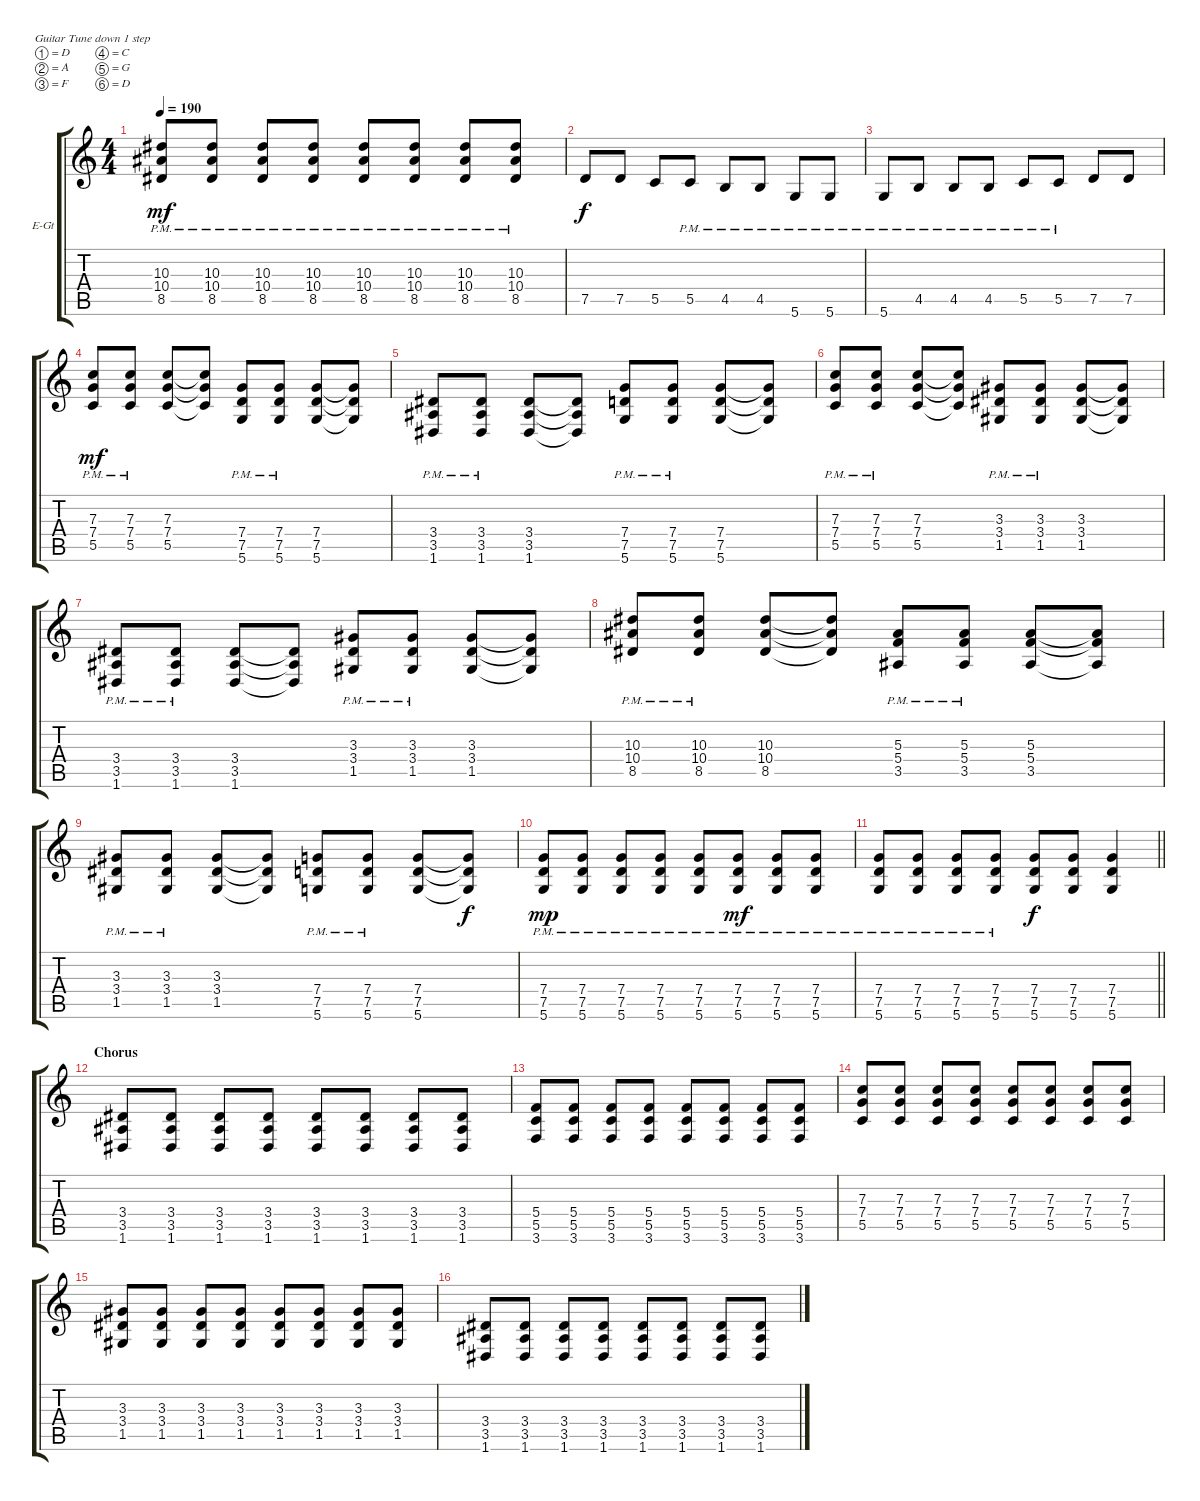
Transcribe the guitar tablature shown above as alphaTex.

\bracketExtendMode groupsimilarinstruments
\firstSystemTrackNameOrientation horizontal
\otherSystemsTrackNameOrientation horizontal
\track ("Guitar Solo A" "E-Gt") {instrument overdrivenguitar}
\staff {score tabs}
\tuning (D4 A3 F3 C3 G2 D2)
\ts (4 4)
\tempo 190
\clef g2
\ks c
(10.3{pm} 10.4{pm} 8.5{pm}).8{dy mf} (10.3{pm} 10.4{pm} 8.5{pm}).8 (10.3{pm} 10.4{pm} 8.5{pm}).8 (10.3{pm} 10.4{pm} 8.5{pm}).8 (10.3{pm} 10.4{pm} 8.5{pm}).8 (10.3{pm} 10.4{pm} 8.5{pm}).8 (10.3{pm} 10.4{pm} 8.5{pm}).8 (10.3{pm} 10.4{pm} 8.5{pm}).8 |
7.5.8{dy f} 7.5.8 5.5.8 5.5{pm}.8 4.5{pm}.8 4.5{pm}.8 5.6{pm}.8 5.6{pm}.8 |
5.6{pm}.8 4.5{pm}.8 4.5{pm}.8 4.5{pm}.8 5.5{pm}.8 5.5{pm}.8 7.5.8 7.5.8 |
(7.3{pm} 7.4{pm} 5.5{pm}).8{dy mf} (7.3{pm} 7.4{pm} 5.5{pm}).8 (7.3 7.4 5.5).8 (7.3{t} 7.4{t} 5.5{t}).8 (7.4{pm} 7.5{pm} 5.6{pm}).8 (7.4{pm} 7.5{pm} 5.6{pm}).8 (7.4 7.5 5.6).8 (7.4{t} 7.5{t} 5.6{t}).8 |
(3.4{pm} 3.5{pm} 1.6{pm}).8 (3.4{pm} 3.5{pm} 1.6{pm}).8 (3.4 3.5 1.6).8 (3.4{t} 3.5{t} 1.6{t}).8 (7.4{pm} 7.5{pm} 5.6{pm}).8 (7.4{pm} 7.5{pm} 5.6{pm}).8 (7.4 7.5 5.6).8 (7.4{t} 7.5{t} 5.6{t}).8 |
(7.3{pm} 7.4{pm} 5.5{pm}).8 (7.3{pm} 7.4{pm} 5.5{pm}).8 (7.3 7.4 5.5).8 (7.3{t} 7.4{t} 5.5{t}).8 (3.3{pm} 3.4{pm} 1.5{pm}).8 (3.3{pm} 3.4{pm} 1.5{pm}).8 (3.3 3.4 1.5).8 (3.3{t} 3.4{t} 1.5{t}).8 |
(3.4{pm} 3.5{pm} 1.6{pm}).8 (3.4{pm} 3.5{pm} 1.6{pm}).8 (3.4 3.5 1.6).8 (3.4{t} 3.5{t} 1.6{t}).8 (3.3{pm} 3.4{pm} 1.5{pm}).8 (3.3{pm} 3.4{pm} 1.5{pm}).8 (3.3 3.4 1.5).8 (3.3{t} 3.4{t} 1.5{t}).8 |
(10.3{pm} 10.4{pm} 8.5{pm}).8 (10.3{pm} 10.4{pm} 8.5{pm}).8 (10.3 10.4 8.5).8 (10.3{t} 10.4{t} 8.5{t}).8 (5.3{pm} 5.4{pm} 3.5{pm}).8 (5.3{pm} 5.4{pm} 3.5{pm}).8 (5.3 5.4 3.5).8 (5.3{t} 5.4{t} 3.5{t}).8 |
(3.3{pm} 3.4{pm} 1.5{pm}).8 (3.3{pm} 3.4{pm} 1.5{pm}).8 (3.3 3.4 1.5).8 (3.3{t} 3.4{t} 1.5{t}).8 (7.4{pm} 7.5{pm} 5.6{pm}).8 (7.4{pm} 7.5{pm} 5.6{pm}).8 (7.4 7.5 5.6).8 (7.4{t} 7.5{t} 5.6{t}).8{dy f} |
(7.4{pm} 7.5{pm} 5.6{pm}).8{dy mp} (7.4{pm} 7.5{pm} 5.6{pm}).8 (7.4{pm} 7.5{pm} 5.6{pm}).8 (7.4{pm} 7.5{pm} 5.6{pm}).8 (7.4{pm} 7.5{pm} 5.6{pm}).8 (7.4{pm} 7.5{pm} 5.6{pm}).8{dy mf} (7.4{pm} 7.5{pm} 5.6{pm}).8 (7.4{pm} 7.5{pm} 5.6{pm}).8 |
\barLineRight lightlight
(7.4{pm} 7.5{pm} 5.6{pm}).8 (7.4{pm} 7.5{pm} 5.6{pm}).8 (7.4{pm} 7.5{pm} 5.6{pm}).8 (7.4{pm} 7.5{pm} 5.6{pm}).8 (7.4 7.5 5.6).8{dy f} (7.4 7.5 5.6).8 (7.4 7.5 5.6).4 |
\section ("" "Chorus ")
(3.4 3.5 1.6).8 (3.4 3.5 1.6).8 (3.4 3.5 1.6).8 (3.4 3.5 1.6).8 (3.4 3.5 1.6).8 (3.4 3.5 1.6).8 (3.4 3.5 1.6).8 (3.4 3.5 1.6).8 |
(5.4 5.5 3.6).8 (5.4 5.5 3.6).8 (5.4 5.5 3.6).8 (5.4 5.5 3.6).8 (5.4 5.5 3.6).8 (5.4 5.5 3.6).8 (5.4 5.5 3.6).8 (5.4 5.5 3.6).8 |
(7.3 7.4 5.5).8 (7.3 7.4 5.5).8 (7.3 7.4 5.5).8 (7.3 7.4 5.5).8 (7.3 7.4 5.5).8 (7.3 7.4 5.5).8 (7.3 7.4 5.5).8 (7.3 7.4 5.5).8 |
(3.3 3.4 1.5).8 (3.3 3.4 1.5).8 (3.3 3.4 1.5).8 (3.3 3.4 1.5).8 (3.3 3.4 1.5).8 (3.3 3.4 1.5).8 (3.3 3.4 1.5).8 (3.3 3.4 1.5).8 |
(3.4 3.5 1.6).8 (3.4 3.5 1.6).8 (3.4 3.5 1.6).8 (3.4 3.5 1.6).8 (3.4 3.5 1.6).8 (3.4 3.5 1.6).8 (3.4 3.5 1.6).8 (3.4 3.5 1.6).8
